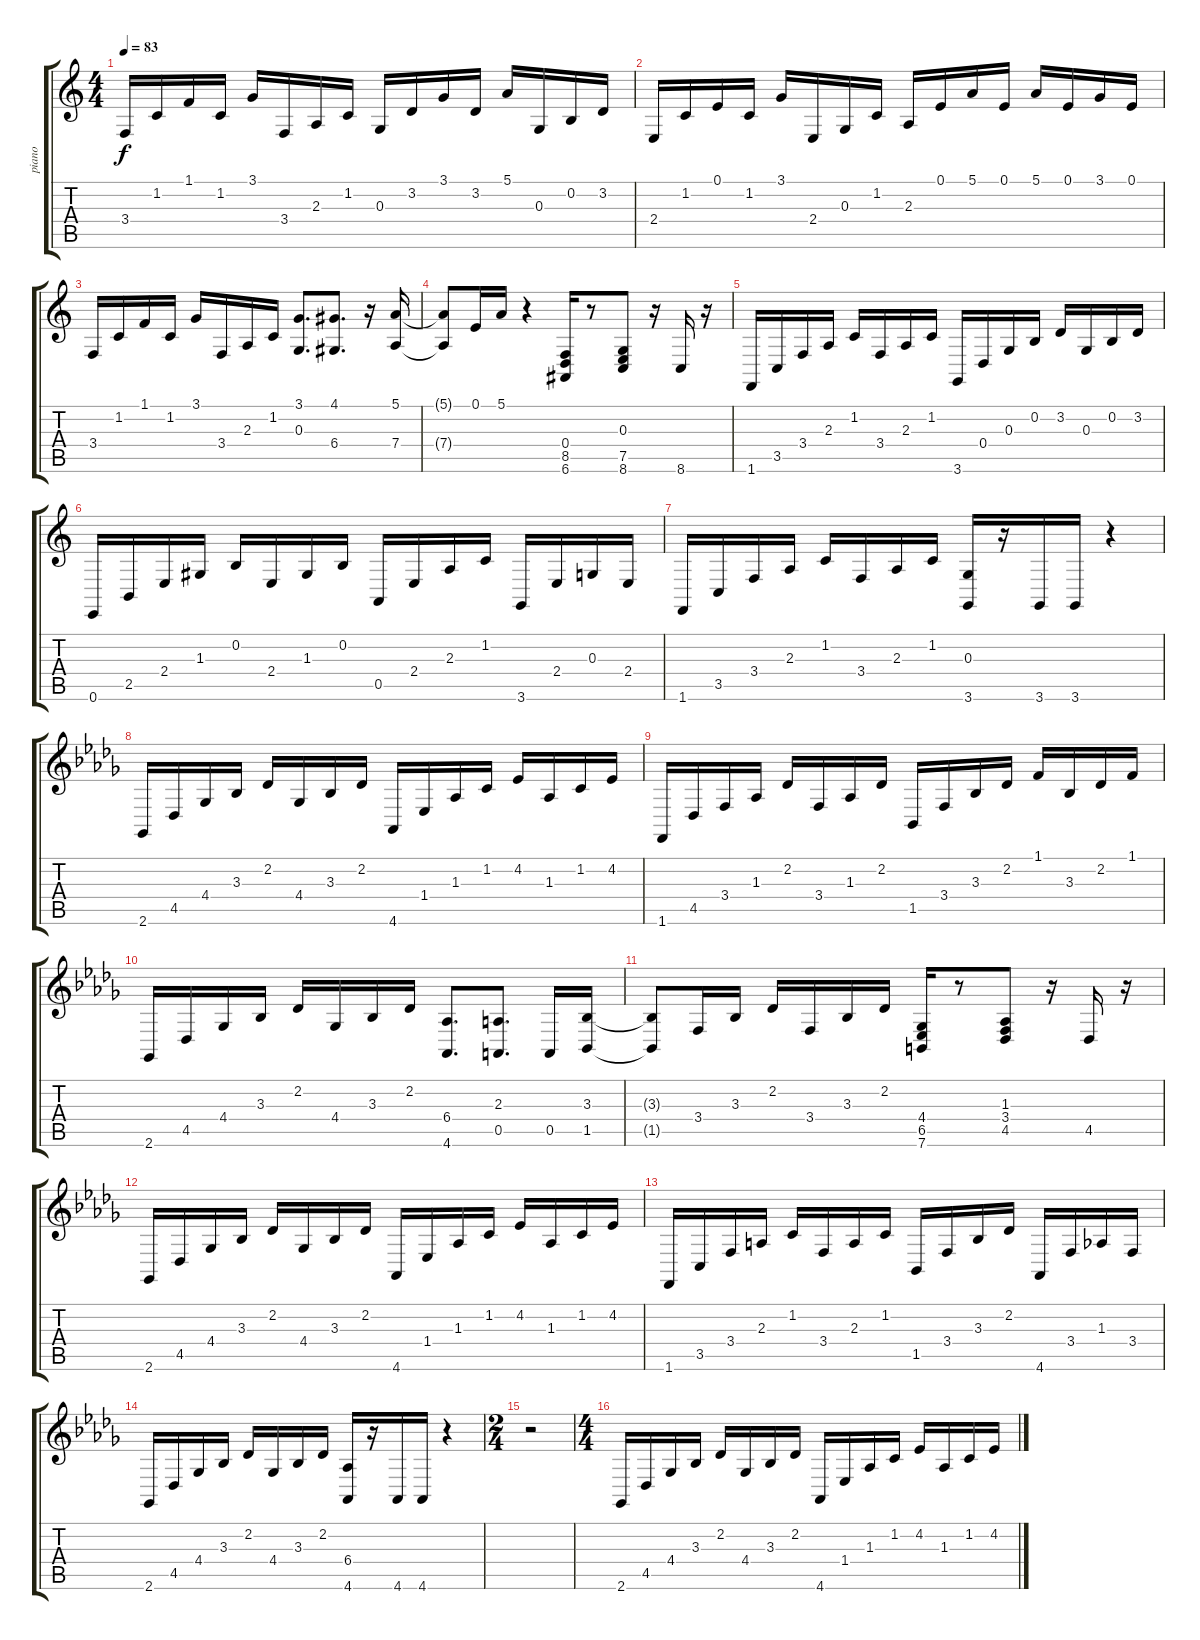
\track ("piano" "piano") {instrument acousticgrandpiano}
\staff {score tabs}
\tuning (E4 B3 G3 D3 A2 E2) {hide}
\ts (4 4)
\tempo 83
\clef g2
\ks c
3.4.16{dy f} 1.2.16 1.1.16 1.2.16 3.1.16 3.4.16 2.3.16 1.2.16 0.3.16 3.2.16 3.1.16 3.2.16 5.1.16 0.3.16 0.2.16 3.2.16 |
2.4.16 1.2.16 0.1.16 1.2.16 3.1.16 2.4.16 0.3.16 1.2.16 2.3.16 0.1.16 5.1.16 0.1.16 5.1.16 0.1.16 3.1.16 0.1.16 |
3.4.16 1.2.16 1.1.16 1.2.16 3.1.16 3.4.16 2.3.16 1.2.16 (3.1 0.3).8{d} (4.1 6.4).8{d} r.16 (5.1 7.4).16 |
(5.1{t} 7.4{t}).8 0.1.16 5.1.16 r.4 (0.4 8.5 6.6).16 r.8 (0.3 7.5 8.6).8 r.16 8.6.16 r.16 |
1.6.16 3.5.16 3.4.16 2.3.16 1.2.16 3.4.16 2.3.16 1.2.16 3.6.16 0.4.16 0.3.16 0.2.16 3.2.16 0.3.16 0.2.16 3.2.16 |
0.6.16 2.5.16 2.4.16 1.3.16 0.2.16 2.4.16 1.3.16 0.2.16 0.5.16 2.4.16 2.3.16 1.2.16 3.6.16 2.4.16 0.3.16 2.4.16 |
1.6.16 3.5.16 3.4.16 2.3.16 1.2.16 3.4.16 2.3.16 1.2.16 (0.3 3.6).16 r.16 3.6.16 3.6.16 r.4 |
\ks db
2.6.16 4.5.16 4.4.16 3.3.16 2.2.16 4.4.16 3.3.16 2.2.16 4.6.16 1.4.16 1.3.16 1.2.16 4.2.16 1.3.16 1.2.16 4.2.16 |
1.6.16 4.5.16 3.4.16 1.3.16 2.2.16 3.4.16 1.3.16 2.2.16 1.5.16 3.4.16 3.3.16 2.2.16 1.1.16 3.3.16 2.2.16 1.1.16 |
2.6.16 4.5.16 4.4.16 3.3.16 2.2.16 4.4.16 3.3.16 2.2.16 (6.4 4.6).8{d} (2.3 0.5).8{d} 0.5.16 (3.3 1.5).16 |
(3.3{t} 1.5{t}).8 3.4.16 3.3.16 2.2.16 3.4.16 3.3.16 2.2.16 (4.4 6.5 7.6).16 r.8 (1.3 3.4 4.5).8 r.16 4.5.16 r.16 |
2.6.16 4.5.16 4.4.16 3.3.16 2.2.16 4.4.16 3.3.16 2.2.16 4.6.16 1.4.16 1.3.16 1.2.16 4.2.16 1.3.16 1.2.16 4.2.16 |
1.6.16 3.5.16 3.4.16 2.3.16 1.2.16 3.4.16 2.3.16 1.2.16 1.5.16 3.4.16 3.3.16 2.2.16 4.6.16 3.4.16 1.3.16 3.4.16 |
2.6.16 4.5.16 4.4.16 3.3.16 2.2.16 4.4.16 3.3.16 2.2.16 (6.4 4.6).16 r.16 4.6.16 4.6.16 r.4 |
\ts (2 4)
r.2 |
\ts (4 4)
2.6.16 4.5.16 4.4.16 3.3.16 2.2.16 4.4.16 3.3.16 2.2.16 4.6.16 1.4.16 1.3.16 1.2.16 4.2.16 1.3.16 1.2.16 4.2.16
